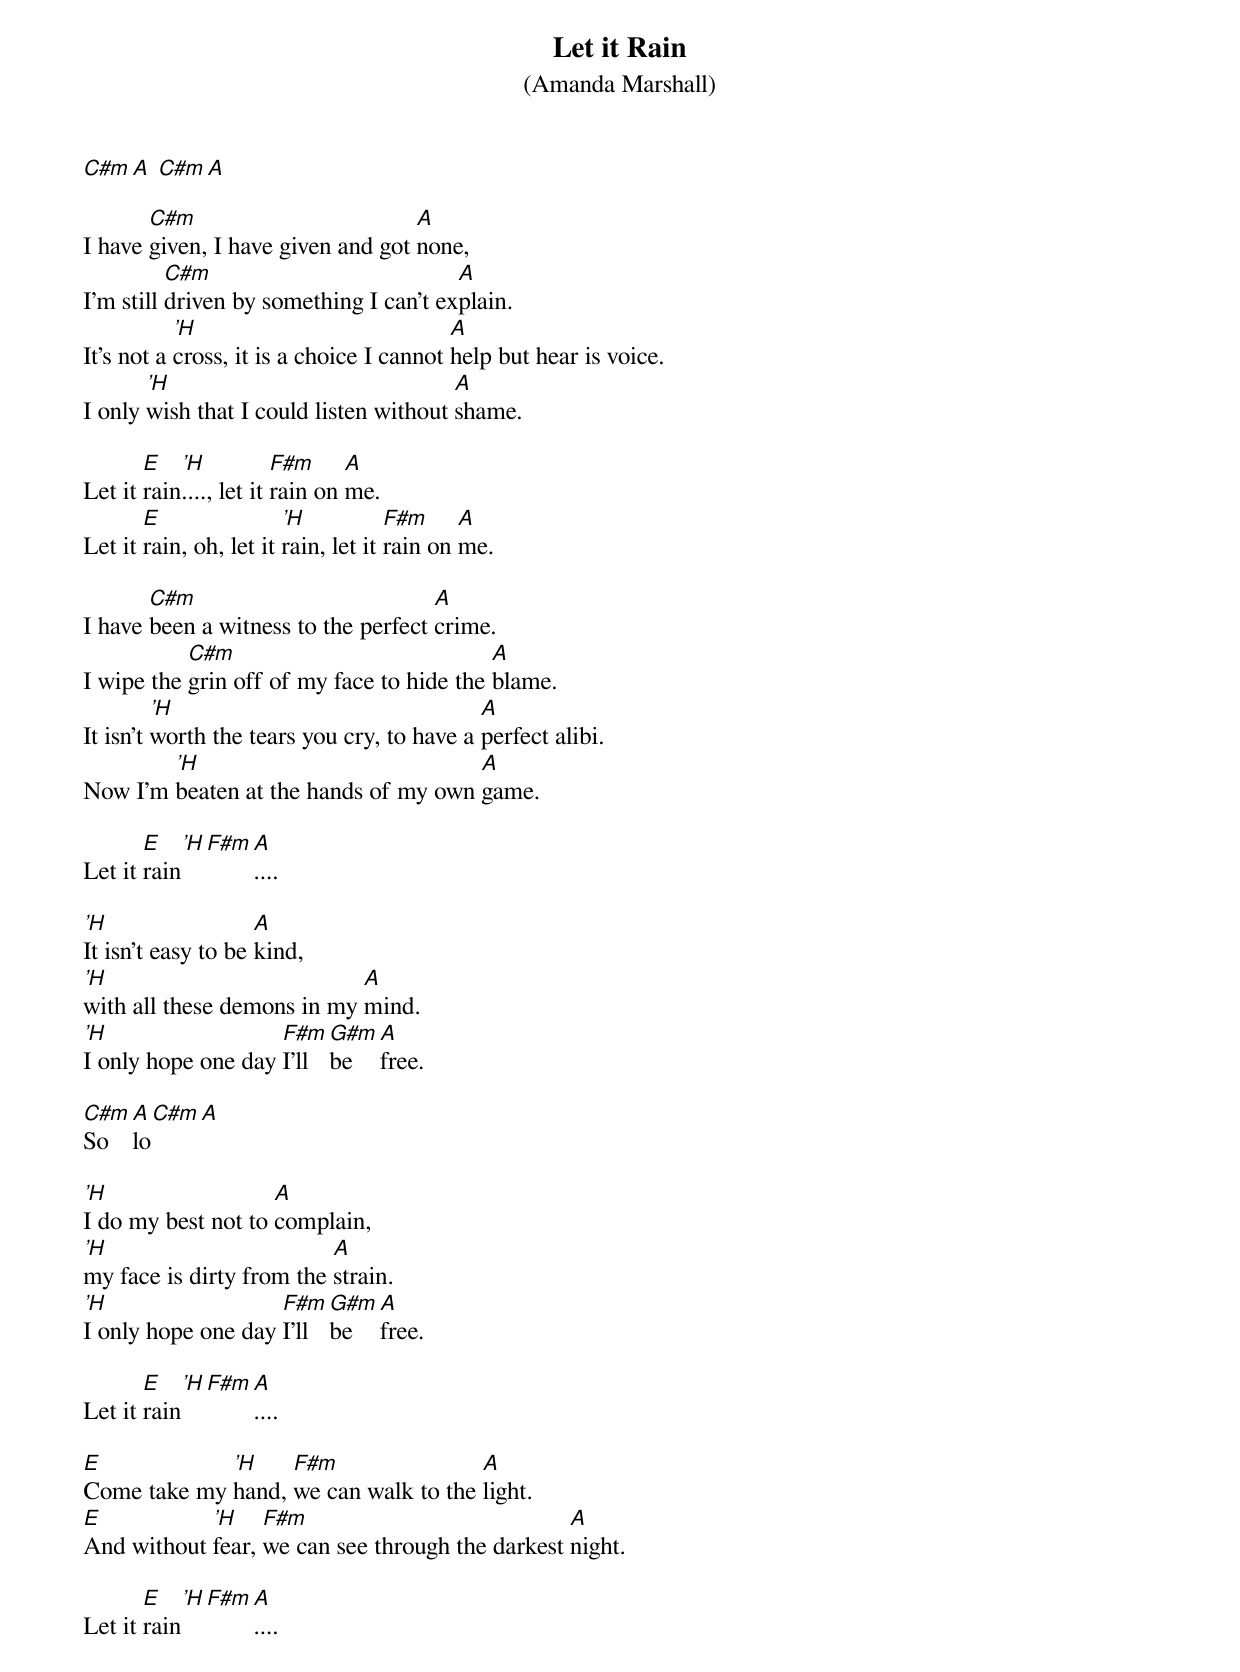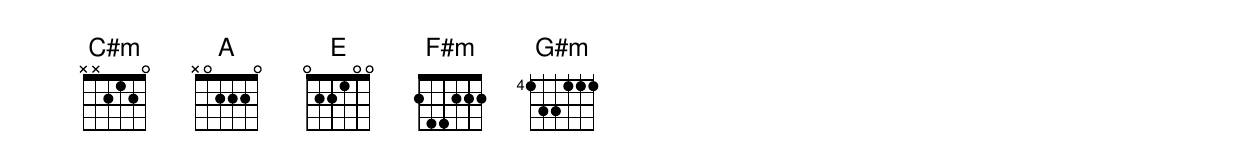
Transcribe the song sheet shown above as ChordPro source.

{t: Let it Rain }
{st:(Amanda Marshall)}

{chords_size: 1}
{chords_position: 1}
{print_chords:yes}
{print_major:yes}
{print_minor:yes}
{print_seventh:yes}
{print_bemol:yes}
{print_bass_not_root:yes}
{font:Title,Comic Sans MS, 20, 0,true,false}
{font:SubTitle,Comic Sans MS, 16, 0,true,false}
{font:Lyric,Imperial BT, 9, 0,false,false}
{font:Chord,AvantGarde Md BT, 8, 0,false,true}
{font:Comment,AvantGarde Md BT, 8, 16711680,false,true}
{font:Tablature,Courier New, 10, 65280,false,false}
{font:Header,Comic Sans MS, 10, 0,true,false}
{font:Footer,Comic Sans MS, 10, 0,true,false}
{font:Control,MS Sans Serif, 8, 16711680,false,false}
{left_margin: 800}
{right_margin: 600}
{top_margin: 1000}
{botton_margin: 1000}
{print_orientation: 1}





[C#m][A] [C#m][A]

I have [C#m]given, I have given and got [A]none,
I'm still [C#m]driven by something I can't ex[A]plain.
It's not a ['H]cross, it is a choice I cannot [A]help but hear is voice.
I only ['H]wish that I could listen without [A]shame.

Let it [E]rain['H]...., let it [F#m]rain on [A]me.
Let it [E]rain, oh, let it ['H]rain, let it [F#m]rain on [A]me.

I have [C#m]been a witness to the perfect [A]crime.
I wipe the [C#m]grin off of my face to hide the [A]blame.
It isn't ['H]worth the tears you cry, to have a [A]perfect alibi.
Now I'm ['H]beaten at the hands of my own [A]game.

Let it [E]rain['H][F#m][A]....

['H]It isn't easy to be [A]kind,
['H]with all these demons in my [A]mind.
['H]I only hope one day [F#m]I'll [G#m]be [A]free.

[C#m]So[A]lo[C#m][A]

['H]I do my best not to [A]complain,
['H]my face is dirty from the [A]strain.
['H]I only hope one day [F#m]I'll [G#m]be [A]free.

Let it [E]rain['H][F#m][A]....

[E]Come take my ['H]hand, [F#m]we can walk to the [A]light.
[E]And without ['H]fear, [F#m]we can see through the darkest [A]night.

Let it [E]rain['H][F#m][A]....
